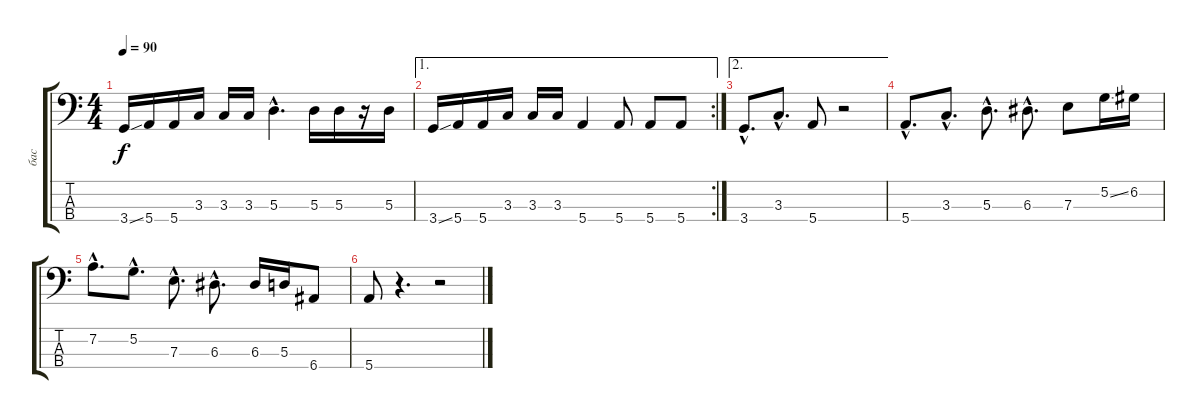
\track ("бас" "бас") {instrument electricbasspick}
\staff {score tabs}
\tuning (G2 D2 A1 E1) {hide}
\ts (4 4)
\tempo 90
\clef f4
\ks c
3.4{ss}.16{dy f} 5.4.16 5.4.16 3.3.16 3.3.16 3.3.16 5.3{hac}.4{d} 5.3.16 5.3.16 r.16 5.3.16 |
\ae 1
\rc 2
3.4{ss}.16 5.4.16 5.4.16 3.3.16 3.3.16 3.3.16 5.4.4 5.4.8 5.4.8 5.4.8 |
\ae 2
3.4{hac}.8{d} 3.3{hac}.8{d} 5.4.8 r.2 |
5.4{hac}.8{d} 3.3{hac}.8{d} 5.3{hac}.8{d} 6.3{hac}.8{d} 7.3.8 5.2{ss}.16 6.2.16 |
7.2{hac}.8{d} 5.2{hac}.8{d} 7.3{hac}.8{d} 6.3{hac}.8{d} 6.3.16 5.3.16 6.4.8 |
5.4.8 r.4{d} r.2
